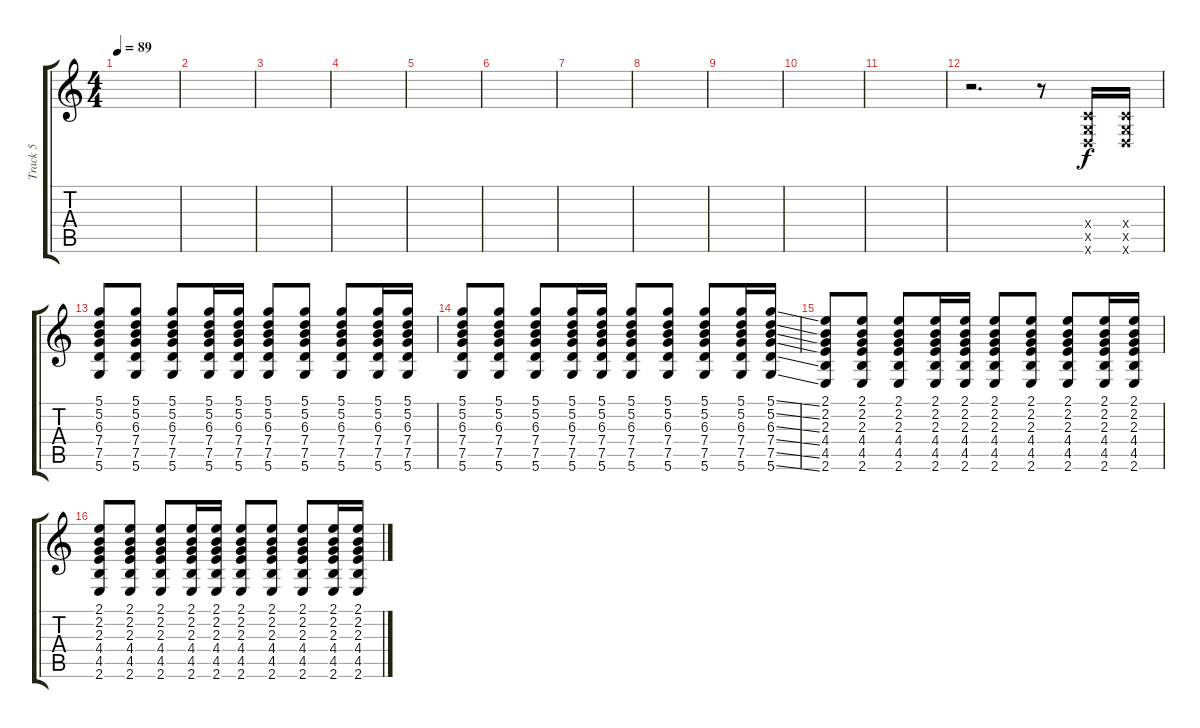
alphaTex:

\track ("Track 5" "Track 5") {instrument electricguitarclean}
\staff {score tabs}
\tuning (D4 A3 F3 C3 G2 D2) {hide}
\ts (4 4)
\tempo 89
\clef g2
\ks c
|
|
|
|
|
|
|
|
|
|
|
r.2{d} r.8 (0.4{x} 0.5{x} 0.6{x}).16 (0.4{x} 0.5{x} 0.6{x}).16 |
(5.1 5.2 6.3 7.4 7.5 5.6).8 (5.1 5.2 6.3 7.4 7.5 5.6).8 (5.1 5.2 6.3 7.4 7.5 5.6).8 (5.1 5.2 6.3 7.4 7.5 5.6).16 (5.1 5.2 6.3 7.4 7.5 5.6).16 (5.1 5.2 6.3 7.4 7.5 5.6).8 (5.1 5.2 6.3 7.4 7.5 5.6).8 (5.1 5.2 6.3 7.4 7.5 5.6).8 (5.1 5.2 6.3 7.4 7.5 5.6).16 (5.1 5.2 6.3 7.4 7.5 5.6).16 |
(5.1 5.2 6.3 7.4 7.5 5.6).8 (5.1 5.2 6.3 7.4 7.5 5.6).8 (5.1 5.2 6.3 7.4 7.5 5.6).8 (5.1 5.2 6.3 7.4 7.5 5.6).16 (5.1 5.2 6.3 7.4 7.5 5.6).16 (5.1 5.2 6.3 7.4 7.5 5.6).8 (5.1 5.2 6.3 7.4 7.5 5.6).8 (5.1 5.2 6.3 7.4 7.5 5.6).8 (5.1 5.2 6.3 7.4 7.5 5.6).16 (5.1{ss} 5.2{ss} 6.3{ss} 7.4{ss} 7.5{ss} 5.6{ss}).16 |
(2.1 2.2 2.3 4.4 4.5 2.6).8 (2.1 2.2 2.3 4.4 4.5 2.6).8 (2.1 2.2 2.3 4.4 4.5 2.6).8 (2.1 2.2 2.3 4.4 4.5 2.6).16 (2.1 2.2 2.3 4.4 4.5 2.6).16 (2.1 2.2 2.3 4.4 4.5 2.6).8 (2.1 2.2 2.3 4.4 4.5 2.6).8 (2.1 2.2 2.3 4.4 4.5 2.6).8 (2.1 2.2 2.3 4.4 4.5 2.6).16 (2.1 2.2 2.3 4.4 4.5 2.6).16 |
(2.1 2.2 2.3 4.4 4.5 2.6).8 (2.1 2.2 2.3 4.4 4.5 2.6).8 (2.1 2.2 2.3 4.4 4.5 2.6).8 (2.1 2.2 2.3 4.4 4.5 2.6).16 (2.1 2.2 2.3 4.4 4.5 2.6).16 (2.1 2.2 2.3 4.4 4.5 2.6).8 (2.1 2.2 2.3 4.4 4.5 2.6).8 (2.1 2.2 2.3 4.4 4.5 2.6).8 (2.1 2.2 2.3 4.4 4.5 2.6).16 (2.1 2.2 2.3 4.4 4.5 2.6).16
